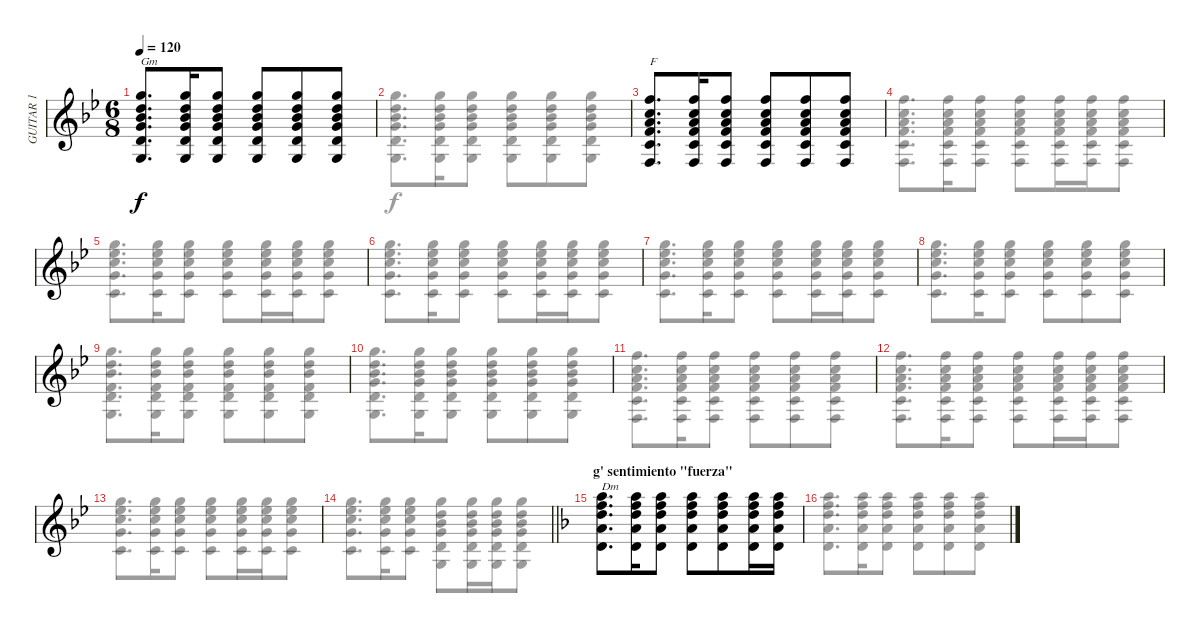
\track ("GUITAR 1" "GUITAR 1") {instrument acousticguitarnylon}
\staff {score}
\tuning (E4 B3 G3 D3 A2 E2) {hide}
\voice
\ts (6 8)
\tempo 120
\clef g2
\ks bb
(3.1 3.2 3.3 5.4 5.5 3.6).8{d txt "Gm" dy f} (3.1 3.2 3.3 5.4 5.5 3.6).16 (3.1 3.2 3.3 5.4 5.5 3.6).8 (3.1 3.2 3.3 5.4 5.5 3.6).8 (3.1 3.2 3.3 5.4 5.5 3.6).8 (3.1 3.2 3.3 5.4 5.5 3.6).8 |
|
(1.1 1.2 2.3 3.4 3.5 1.6).8{d txt "F"} (1.1 1.2 2.3 3.4 3.5 1.6).16 (1.1 1.2 2.3 3.4 3.5 1.6).8 (1.1 1.2 2.3 3.4 3.5 1.6).8 (1.1 1.2 2.3 3.4 3.5 1.6).8 (1.1 1.2 2.3 3.4 3.5 1.6).8 |
|
|
|
|
|
|
|
|
|
|
\barLineRight lightlight
|
\section ("" "g' sentimiento \"fuerza\"")
\ks f
(5.1 6.2 7.3 7.4 5.5).8{d bd 240 txt "Dm"} (5.1 6.2 7.3 7.4 5.5).16 (5.1 6.2 7.3 7.4 5.5).8 (5.1 6.2 7.3 7.4 5.5).8 (5.1 6.2 7.3 7.4 5.5).8 (5.1 6.2 7.3 7.4 5.5).16 (5.1 6.2 7.3 7.4 5.5).16 |
\voice
\clef g2
\ottava regular
\simile none
\ks bb
|
(3.1 3.2 3.3 5.4 5.5 3.6).8{d} (3.1 3.2 3.3 5.4 5.5 3.6).16 (3.1 3.2 3.3 5.4 5.5 3.6).8 (3.1 3.2 3.3 5.4 5.5 3.6).8 (3.1 3.2 3.3 5.4 5.5 3.6).8 (3.1 3.2 3.3 5.4 5.5 3.6).8 |
|
(1.1 1.2 2.3 3.4 3.5 1.6).8{d} (1.1 1.2 2.3 3.4 3.5 1.6).16 (1.1 1.2 2.3 3.4 3.5 1.6).8 (1.1 1.2 2.3 3.4 3.5 1.6).8 (1.1 1.2 2.3 3.4 3.5 1.6).16 (1.1 1.2 2.3 3.4 3.5 1.6).16 (1.1 1.2 2.3 3.4 3.5 1.6).8 |
(3.1 4.2 5.3 5.4 3.5).8{d bd 240} (3.1 4.2 5.3 5.4 3.5).16 (3.1 4.2 5.3 5.4 3.5).8 (3.1 4.2 5.3 5.4 3.5).8 (3.1 4.2 5.3 5.4 3.5).16 (3.1 4.2 5.3 5.4 3.5).16 (3.1 4.2 5.3 5.4 3.5).8 |
(3.1 4.2 5.3 5.4 3.5).8{d bd 240} (3.1 4.2 5.3 5.4 3.5).16 (3.1 4.2 5.3 5.4 3.5).8 (3.1 4.2 5.3 5.4 3.5).8 (3.1 4.2 5.3 5.4 3.5).16 (3.1 4.2 5.3 5.4 3.5).16 (3.1 4.2 5.3 5.4 3.5).8 |
(3.1 4.2 5.3 5.4 3.5).8{d bd 240} (3.1 4.2 5.3 5.4 3.5).16{bu 120} (3.1 4.2 5.3 5.4 3.5).8{bd 240} (3.1 4.2 5.3 5.4 3.5).8{bd 240} (3.1 4.2 5.3 5.4 3.5).16{bu 120} (3.1 4.2 5.3 5.4 3.5).16{bd 120} (3.1 4.2 5.3 5.4 3.5).8{bd 240} |
(3.1 4.2 5.3 5.4 3.5).8{d} (3.1 4.2 5.3 5.4 3.5).16 (3.1 4.2 5.3 5.4 3.5).8 (3.1 4.2 5.3 5.4 3.5).8 (3.1 4.2 5.3 5.4 3.5).8 (3.1 4.2 5.3 5.4 3.5).8 |
(3.1 3.2 3.3 3.4 5.5 3.6).8{d} (3.1 3.2 3.3 3.4 5.5 3.6).16 (3.1 3.2 3.3 3.4 5.5 3.6).8 (3.1 3.2 3.3 3.4 5.5 3.6).8 (3.1 3.2 3.3 3.4 5.5 3.6).8 (3.1 3.2 3.3 3.4 5.5 3.6).8 |
(3.1 3.2 3.3 5.4 5.5 3.6).8{d} (3.1 3.2 3.3 5.4 5.5 3.6).16 (3.1 3.2 3.3 5.4 5.5 3.6).8 (3.1 3.2 3.3 5.4 5.5 3.6).8 (3.1 3.2 3.3 5.4 5.5 3.6).8 (3.1 3.2 3.3 5.4 5.5 3.6).8 |
(1.1 1.2 2.3 3.4 3.5 1.6).8{d} (1.1 1.2 2.3 3.4 3.5 1.6).16 (1.1 1.2 2.3 3.4 3.5 1.6).8 (1.1 1.2 2.3 3.4 3.5 1.6).8 (1.1 1.2 2.3 3.4 3.5 1.6).8 (1.1 1.2 2.3 3.4 3.5 1.6).8 |
(1.1 1.2 2.3 3.4 3.5 1.6).8{d} (1.1 1.2 2.3 3.4 3.5 1.6).16 (1.1 1.2 2.3 3.4 3.5 1.6).8 (1.1 1.2 2.3 3.4 3.5 1.6).8 (1.1 1.2 2.3 3.4 3.5 1.6).16 (1.1 1.2 2.3 3.4 3.5 1.6).16 (1.1 1.2 2.3 3.4 3.5 1.6).8 |
(3.1 4.2 5.3 5.4 3.5).8{d bd 240} (3.1 4.2 5.3 5.4 3.5).16 (3.1 4.2 5.3 5.4 3.5).8 (3.1 4.2 5.3 5.4 3.5).8 (3.1 4.2 5.3 5.4 3.5).16 (3.1 4.2 5.3 5.4 3.5).16 (3.1 4.2 5.3 5.4 3.5).8 |
\barLineRight lightlight
(3.1 4.2 5.3 5.4 3.5).8{d bd 240} (3.1 4.2 5.3 5.4 3.5).16 (3.1 4.2 5.3 5.4 3.5).8 (3.1 3.2 3.3 5.4 5.5 3.6).8 (3.1 3.2 3.3 5.4 5.5 3.6).16 (3.1 3.2 3.3 5.4 5.5 3.6).16 (3.1 3.2 3.3 5.4 5.5 3.6).8 |
\ks f
|
(5.1 6.2 7.3 7.4 5.5).8{d} (5.1 6.2 7.3 7.4 5.5).16 (5.1 6.2 7.3 7.4 5.5).8 (5.1 6.2 7.3 7.4 5.5).8 (5.1 6.2 7.3 7.4 5.5).8 (5.1 6.2 7.3 7.4 5.5).8
